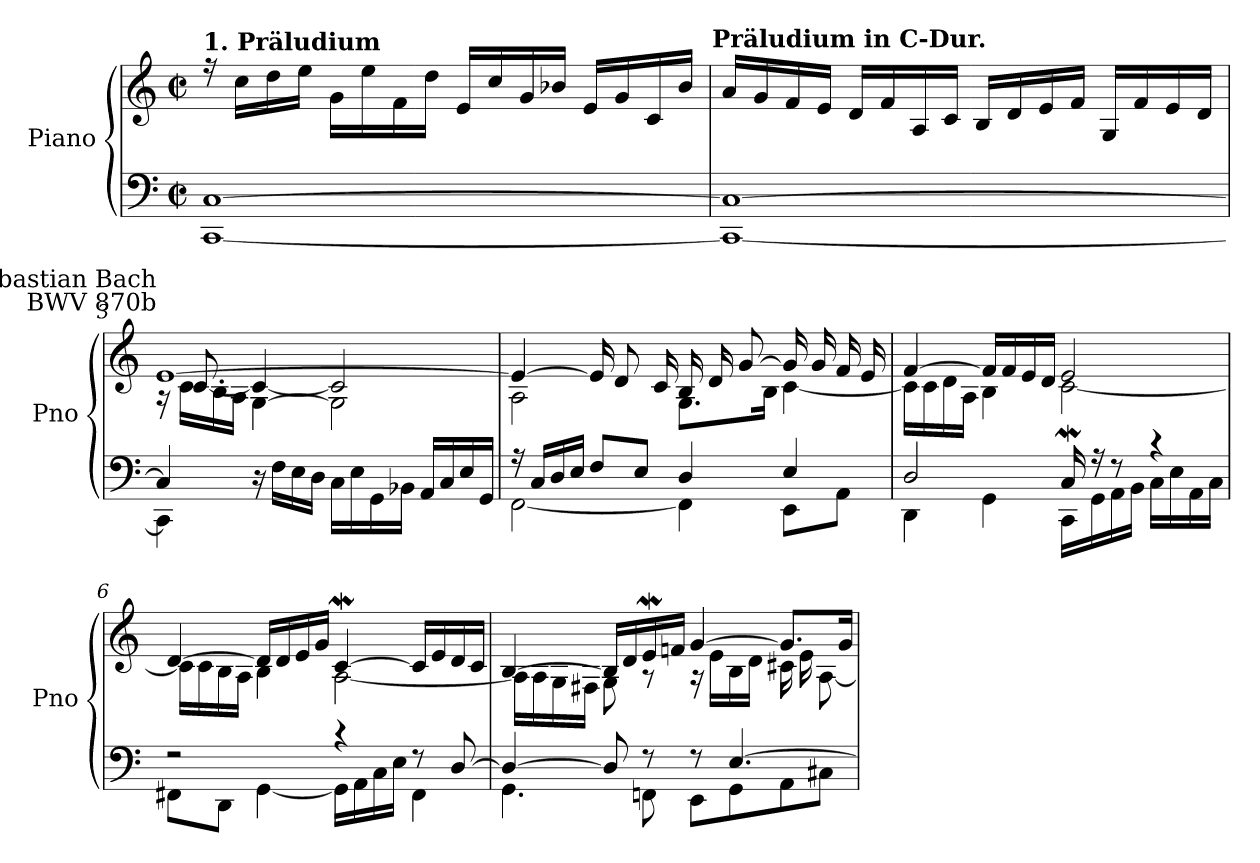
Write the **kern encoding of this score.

**kern	**kern
*part1	*part1
*staff2	*staff1
*I"Piano	*
*I'Pno	*
*clefF4	*clefG2
*k[]	*k[]
*C:	*C:
*M2/2	*M2/2
*met(c|)	*met(c|)
=1	=1
*^	*^
*	*	*	*^
!	!	!LO:TX:a:B:t=1. Präludium	!	!
[1C/	[1CC\	16r	2ryy	1ryy
.	.	16cc\LL	.	.
.	.	16dd\	.	.
.	.	16ee\JJ	.	.
.	.	16g\LL	.	.
.	.	16ee\	.	.
.	.	16f\	.	.
.	.	16dd\JJ	.	.
.	.	16e/LL	2ryy	.
.	.	16cc/	.	.
.	.	16g/	.	.
.	.	16b-X/JJ	.	.
.	.	16e/LL	.	.
.	.	16g/	.	.
.	.	16c/	.	.
.	.	16b-/JJ	.	.
=2	=2	=2	=2	=2
1C/_	1CC\_	16a/LL	2ryy	1ryy
.	.	16g/	.	.
.	.	16f/	.	.
.	.	16e/JJ	.	.
!	!	!LO:TX:a:B:cj:t=Präludium in C-Dur.	!	!
.	.	16d/LL	.	.
.	.	16f/	.	.
.	.	16A/	.	.
.	.	16c/JJ	.	.
.	.	16B/LL	2ryy	.
.	.	16d/	.	.
.	.	16e/	.	.
.	.	16f/JJ	.	.
.	.	16G/LL	.	.
.	.	16f/	.	.
.	.	16e/	.	.
.	.	16d/JJ	.	.
=3	=3	=3	=3	=3
!	!	!LO:TX:a:rj:t=Johann Sebastian Bach\nBWV 870b	!	!
4C/]	4CC\]	[1e/	16ryy	16r
.	.	.	[8.c/	16c\LL
.	.	.	.	16B\
.	.	.	.	16A\JJ
16r	4ryy	.	4c/_	[4G\
16F\LL	.	.	.	.
16E\	.	.	.	.
16D\JJ	.	.	.	.
16C\LL	2ryy	.	2c/]	2G\]
16E\	.	.	.	.
16GG\	.	.	.	.
16BB-X/JJ	.	.	.	.
16AA/LL	.	.	.	.
16C/	.	.	.	.
16E/	.	.	.	.
16GG/JJ	.	.	.	.
*	*	*	*v	*v
!!LO:LB:g=z
=4	=4	=4	=4
16r	[2FF\	4e/_	2A\
16C/LL	.	.	.
16D/	.	.	.
16E/JJ	.	.	.
8F/L	.	16e/LL]	.
.	.	8d/	.
8E/J	.	.	.
.	.	16c/J	.
4D/	4FF\]	16B/LL	8.G\L
.	.	16d/	.
.	.	[8g/J	.
.	.	.	16B\J
4E/	8EE\L	16g/LL]	[4c\
.	.	16g/	.
.	8AA\J	16f/	.
.	.	16e/JJ	.
=5	=5	=5	=5
2D/	4DD\	[4f/	16c\LL]
.	.	.	16c\
.	.	.	16d\
.	.	.	16A\JJ
.	4GG\	16f/LL]	4B\
.	.	16f/	.
.	.	16e/	.
.	.	16d/JJ	.
16Cw/	16CC\LL	2e/	[2c\
16r	16GG\	.	.
8r	16AA\	.	.
.	16BB\JJ	.	.
4r	16C\LL	.	.
.	16E\	.	.
.	16AA\	.	.
.	16C\JJ	.	.
=6	=6	=6	=6
2r	8FF#X\L	[4d/	16c\LL]
.	.	.	16c\
.	8DD\J	.	16B\
.	.	.	16A\JJ
.	[4GG\	16d/LL]	4B\
.	.	16d/	.
.	.	16e/	.
.	.	16g/JJ	.
4r	16GG\LL]	[4cw/	[2A\
.	16AA\	.	.
.	16C\	.	.
.	16E\JJ	.	.
8r	4FF#\	16c/LL]	.
.	.	16e/	.
[8D/	.	16d/	.
.	.	16c/JJ	.
!!LO:LB:g=z	!!
=7	=7	=7	=7
4D/_	4.GG\	[4B/	16ALL]
.	.	.	16A
.	.	.	16G
.	.	.	16F#XJJ
8D/]	.	16BLL]	8G\
.	.	16d	.
8r	8FFn\	16eW	8r
.	.	16fnJJ	.
8r	8EE\L	[4g/	16r
.	.	.	16e\LL
[4.E/	8GG\	.	16B\
.	.	.	16d\JJ
.	8AA\	8.gL]	16c#X\LL
.	.	.	16e\
.	8C#X\J	.	[8A\J
.	.	16gJ	.
*v	*v	*	*
*	*v	*v
=	=
*-	*-
